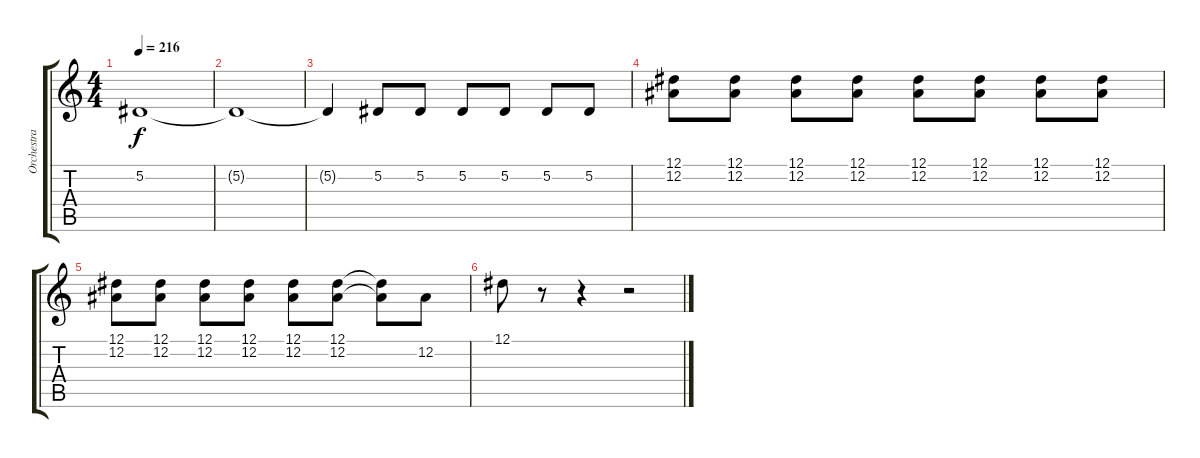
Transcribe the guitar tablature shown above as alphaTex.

\track ("Orchestra (Strings)" "Orchestra ") {instrument stringensemble1}
\staff {score tabs}
\tuning (Eb4 Bb3 Gb3 Db3 Ab2 Eb2) {hide}
\ts (4 4)
\tempo 216
\clef g2
\ks c
5.2.1{dy f} |
5.2{t}.1 |
5.2{t}.4 5.2.8 5.2.8 5.2.8 5.2.8 5.2.8 5.2.8 |
(12.1 12.2).8 (12.1 12.2).8 (12.1 12.2).8 (12.1 12.2).8 (12.1 12.2).8 (12.1 12.2).8 (12.1 12.2).8 (12.1 12.2).8 |
(12.1 12.2).8 (12.1 12.2).8 (12.1 12.2).8 (12.1 12.2).8 (12.1 12.2).8 (12.1 12.2).8 (12.1{t} 12.2{t}).8 12.2.8 |
12.1.8 r.8 r.4 r.2
